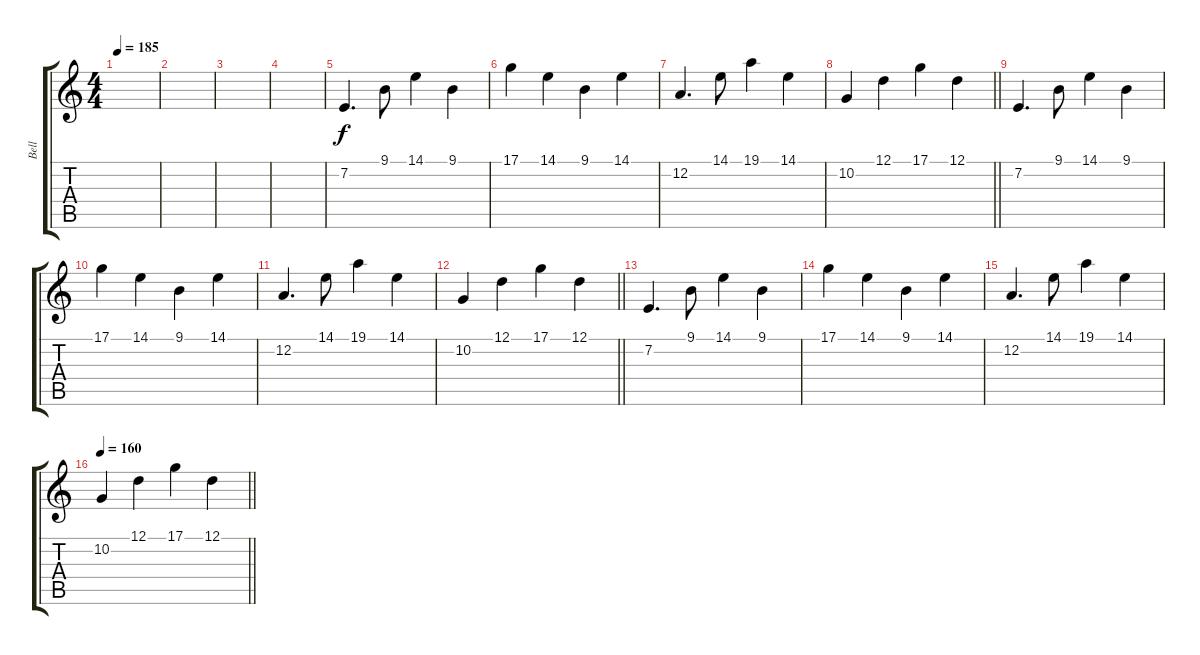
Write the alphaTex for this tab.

\track ("Bell" "Bell") {instrument glockenspiel}
\staff {score tabs}
\tuning (D4 A3 F3 C3 G2 D2) {hide}
\ts (4 4)
\tempo 185
\clef g2
\ks c
|
|
|
|
7.2.4{d} 9.1.8{dy f} 14.1.4 9.1.4 |
17.1.4 14.1.4 9.1.4 14.1.4 |
12.2.4{d} 14.1.8 19.1.4 14.1.4 |
\barLineRight lightlight
10.2.4 12.1.4 17.1.4 12.1.4 |
7.2.4{d} 9.1.8 14.1.4 9.1.4 |
17.1.4 14.1.4 9.1.4 14.1.4 |
12.2.4{d} 14.1.8 19.1.4 14.1.4 |
\barLineRight lightlight
10.2.4 12.1.4 17.1.4 12.1.4 |
7.2.4{d} 9.1.8 14.1.4 9.1.4 |
17.1.4 14.1.4 9.1.4 14.1.4 |
12.2.4{d} 14.1.8 19.1.4 14.1.4 |
\tempo 160
\barLineRight lightlight
10.2.4 12.1.4 17.1.4 12.1.4
